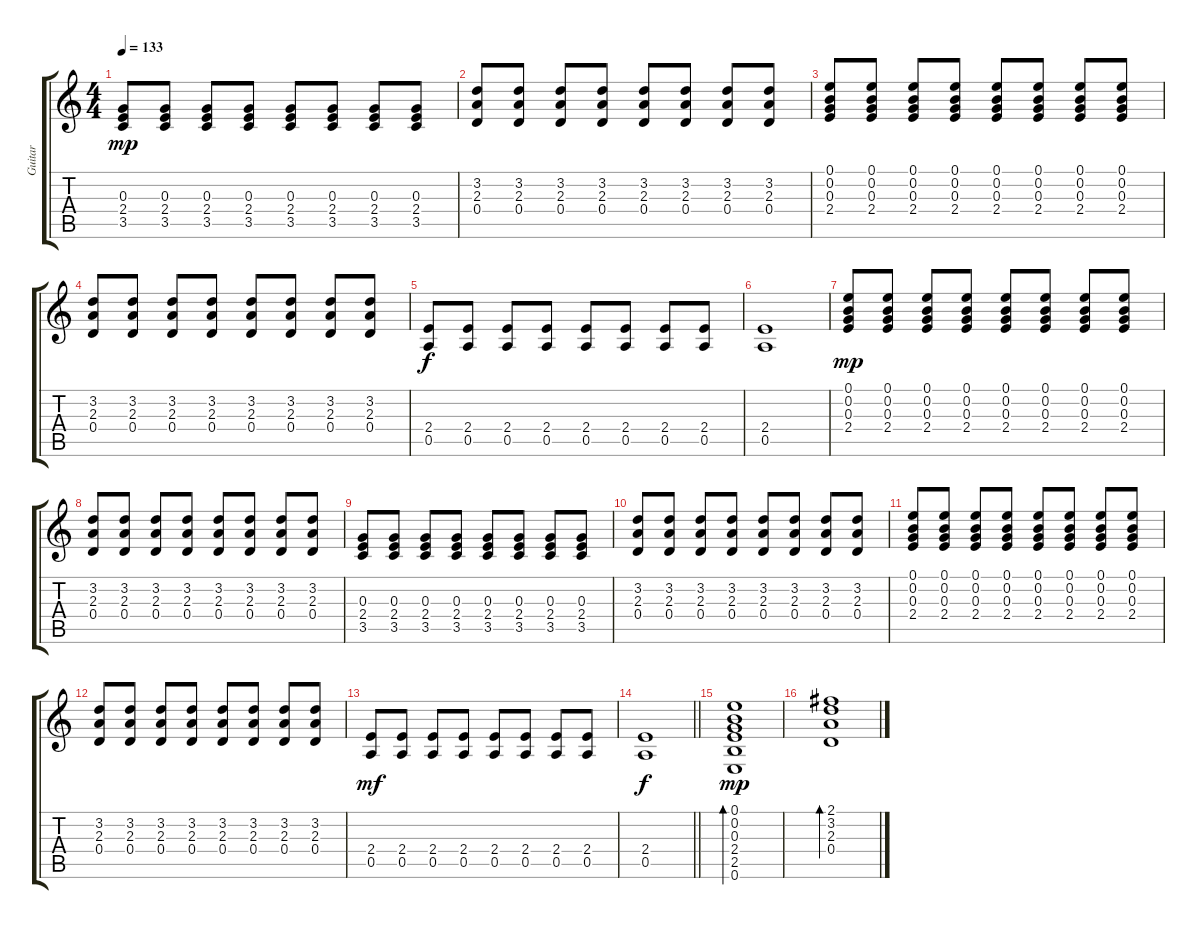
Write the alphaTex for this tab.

\track ("Guitar" "Guitar") {instrument acousticguitarsteel}
\staff {score tabs}
\tuning (E4 B3 G3 D3 A2 E2) {hide}
\ts (4 4)
\tempo 133
\clef g2
\ks c
(0.3 2.4 3.5).8{dy mp} (0.3 2.4 3.5).8 (0.3 2.4 3.5).8 (0.3 2.4 3.5).8 (0.3 2.4 3.5).8 (0.3 2.4 3.5).8 (0.3 2.4 3.5).8 (0.3 2.4 3.5).8 |
(3.2 2.3 0.4).8 (3.2 2.3 0.4).8 (3.2 2.3 0.4).8 (3.2 2.3 0.4).8 (3.2 2.3 0.4).8 (3.2 2.3 0.4).8 (3.2 2.3 0.4).8 (3.2 2.3 0.4).8 |
(0.1 0.2 0.3 2.4).8 (0.1 0.2 0.3 2.4).8 (0.1 0.2 0.3 2.4).8 (0.1 0.2 0.3 2.4).8 (0.1 0.2 0.3 2.4).8 (0.1 0.2 0.3 2.4).8 (0.1 0.2 0.3 2.4).8 (0.1 0.2 0.3 2.4).8 |
(3.2 2.3 0.4).8 (3.2 2.3 0.4).8 (3.2 2.3 0.4).8 (3.2 2.3 0.4).8 (3.2 2.3 0.4).8 (3.2 2.3 0.4).8 (3.2 2.3 0.4).8 (3.2 2.3 0.4).8 |
(2.4 0.5).8{dy f instrument distortionguitar} (2.4 0.5).8 (2.4 0.5).8 (2.4 0.5).8 (2.4 0.5).8 (2.4 0.5).8 (2.4 0.5).8 (2.4 0.5).8 |
(2.4 0.5).1 |
(0.1 0.2 0.3 2.4).8{dy mp instrument acousticguitarsteel} (0.1 0.2 0.3 2.4).8 (0.1 0.2 0.3 2.4).8 (0.1 0.2 0.3 2.4).8 (0.1 0.2 0.3 2.4).8 (0.1 0.2 0.3 2.4).8 (0.1 0.2 0.3 2.4).8 (0.1 0.2 0.3 2.4).8 |
(3.2 2.3 0.4).8 (3.2 2.3 0.4).8 (3.2 2.3 0.4).8 (3.2 2.3 0.4).8 (3.2 2.3 0.4).8 (3.2 2.3 0.4).8 (3.2 2.3 0.4).8 (3.2 2.3 0.4).8 |
(0.3 2.4 3.5).8 (0.3 2.4 3.5).8 (0.3 2.4 3.5).8 (0.3 2.4 3.5).8 (0.3 2.4 3.5).8 (0.3 2.4 3.5).8 (0.3 2.4 3.5).8 (0.3 2.4 3.5).8 |
(3.2 2.3 0.4).8 (3.2 2.3 0.4).8 (3.2 2.3 0.4).8 (3.2 2.3 0.4).8 (3.2 2.3 0.4).8 (3.2 2.3 0.4).8 (3.2 2.3 0.4).8 (3.2 2.3 0.4).8 |
(0.1 0.2 0.3 2.4).8 (0.1 0.2 0.3 2.4).8 (0.1 0.2 0.3 2.4).8 (0.1 0.2 0.3 2.4).8 (0.1 0.2 0.3 2.4).8 (0.1 0.2 0.3 2.4).8 (0.1 0.2 0.3 2.4).8 (0.1 0.2 0.3 2.4).8 |
(3.2 2.3 0.4).8 (3.2 2.3 0.4).8 (3.2 2.3 0.4).8 (3.2 2.3 0.4).8 (3.2 2.3 0.4).8 (3.2 2.3 0.4).8 (3.2 2.3 0.4).8 (3.2 2.3 0.4).8 |
(2.4 0.5).8{dy mf instrument distortionguitar} (2.4 0.5).8 (2.4 0.5).8 (2.4 0.5).8 (2.4 0.5).8 (2.4 0.5).8 (2.4 0.5).8 (2.4 0.5).8 |
\barLineRight lightlight
(2.4 0.5).1{dy f} |
(0.1 0.2 0.3 2.4 2.5 0.6).1{bd 120 dy mp instrument acousticguitarsteel} |
(2.1 3.2 2.3 0.4).1{bd 120}
